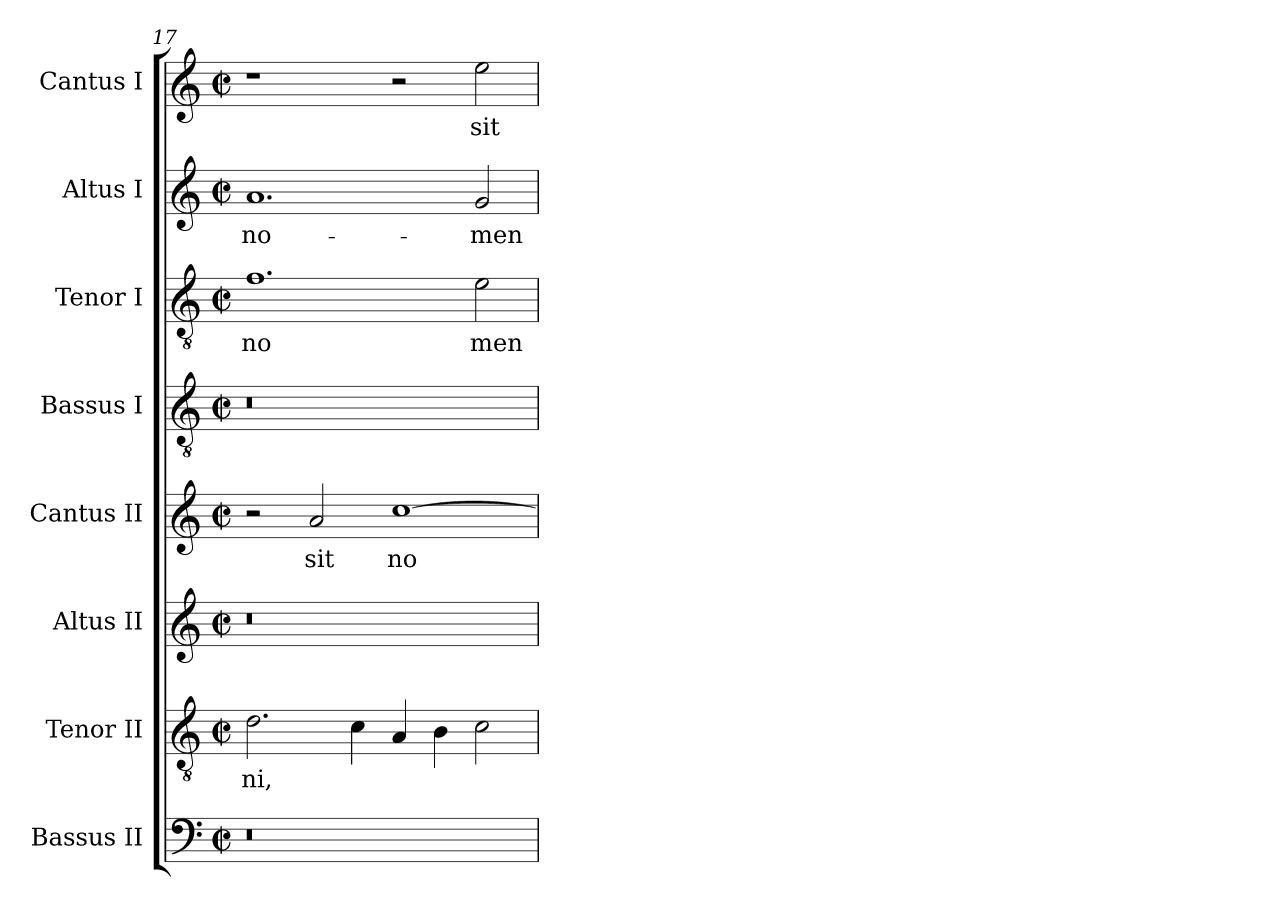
**kern	**kern	**text	**kern	**kern	**text	**kern	**kern	**text	**kern	**text	**kern	**text
*part8	*part7	*part7	*part6	*part5	*part5	*part4	*part3	*part3	*part2	*part2	*part1	*part1
*staff8	*staff7	*staff7	*staff6	*staff5	*staff5	*staff4	*staff3	*staff3	*staff2	*staff2	*staff1	*staff1
*I"Bassus II	*I"Tenor II	*	*I"Altus II	*I"Cantus II	*	*I"Bassus I	*I"Tenor I	*	*I"Altus I	*	*I"Cantus I	*
*clefF4	*clefGv2	*	*clefG2	*clefG2	*	*clefGv2	*clefGv2	*	*clefG2	*	*clefG2	*
*M2/2	*M2/2	*	*M2/2	*M2/2	*	*M2/2	*M2/2	*	*M2/2	*	*M2/2	*
*met(c|)	*met(c|)	*	*met(c|)	*met(c|)	*	*met(c|)	*met(c|)	*	*met(c|)	*	*met(c|)	*
=17	=17	=17	=17	=17	=17	=17	=17	=17	=17	=17	=17	=17
!	!	!LO:LY:b:cj	!	!	!	!	!	!LO:LY:b:cj	!	!LO:LY:b:cj	!	!
0r	2.d\	ni,	0r	2r	.	0r	1.f	no	1.a	no-	1r	.
!	!	!	!	!	!LO:LY:b:cj	!	!	!	!	!	!	!
.	.	.	.	2a/	sit	.	.	.	.	.	.	.
.	4c\	.	.	.	.	.	.	.	.	.	.	.
!	!	!	!	!	!LO:LY:b:cj	!	!	!	!	!	!	!
.	4A/	.	.	[>1cc	no	.	.	.	.	.	2r	.
.	4B\	.	.	.	.	.	.	.	.	.	.	.
!	!	!	!	!	!	!	!	!LO:LY:b:cj	!	!LO:LY:b:cj	!	!LO:LY:b:cj
.	2c\	.	.	.	.	.	2e\	men	2g/	-men	2ee\	sit
=	=	=	=	=	=	=	=	=	=	=	=	=
*-	*-	*-	*-	*-	*-	*-	*-	*-	*-	*-	*-	*-
